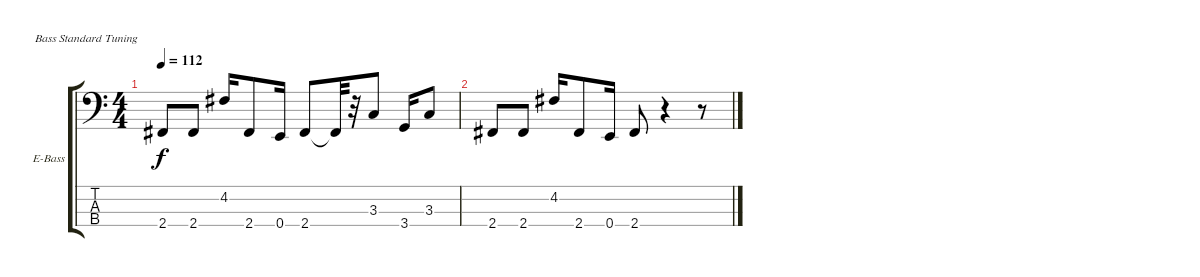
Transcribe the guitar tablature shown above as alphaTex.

\bracketExtendMode groupsimilarinstruments
\firstSystemTrackNameOrientation horizontal
\otherSystemsTrackNameOrientation horizontal
\track ("Electric Bass" "E-Bass") {instrument electricbasspick}
\staff {score tabs}
\tuning (G2 D2 A1 E1)
\ts (4 4)
\tempo 112
\clef f4
\ks c
2.4.8{dy f} 2.4.8 4.2.16 2.4.8 0.4.16 2.4.8 2.4{t}.32 r.32 3.3.8 3.4.16 3.3.8 |
2.4.8 2.4.8 4.2.16 2.4.8 0.4.16 2.4.8 r.4 r.8
